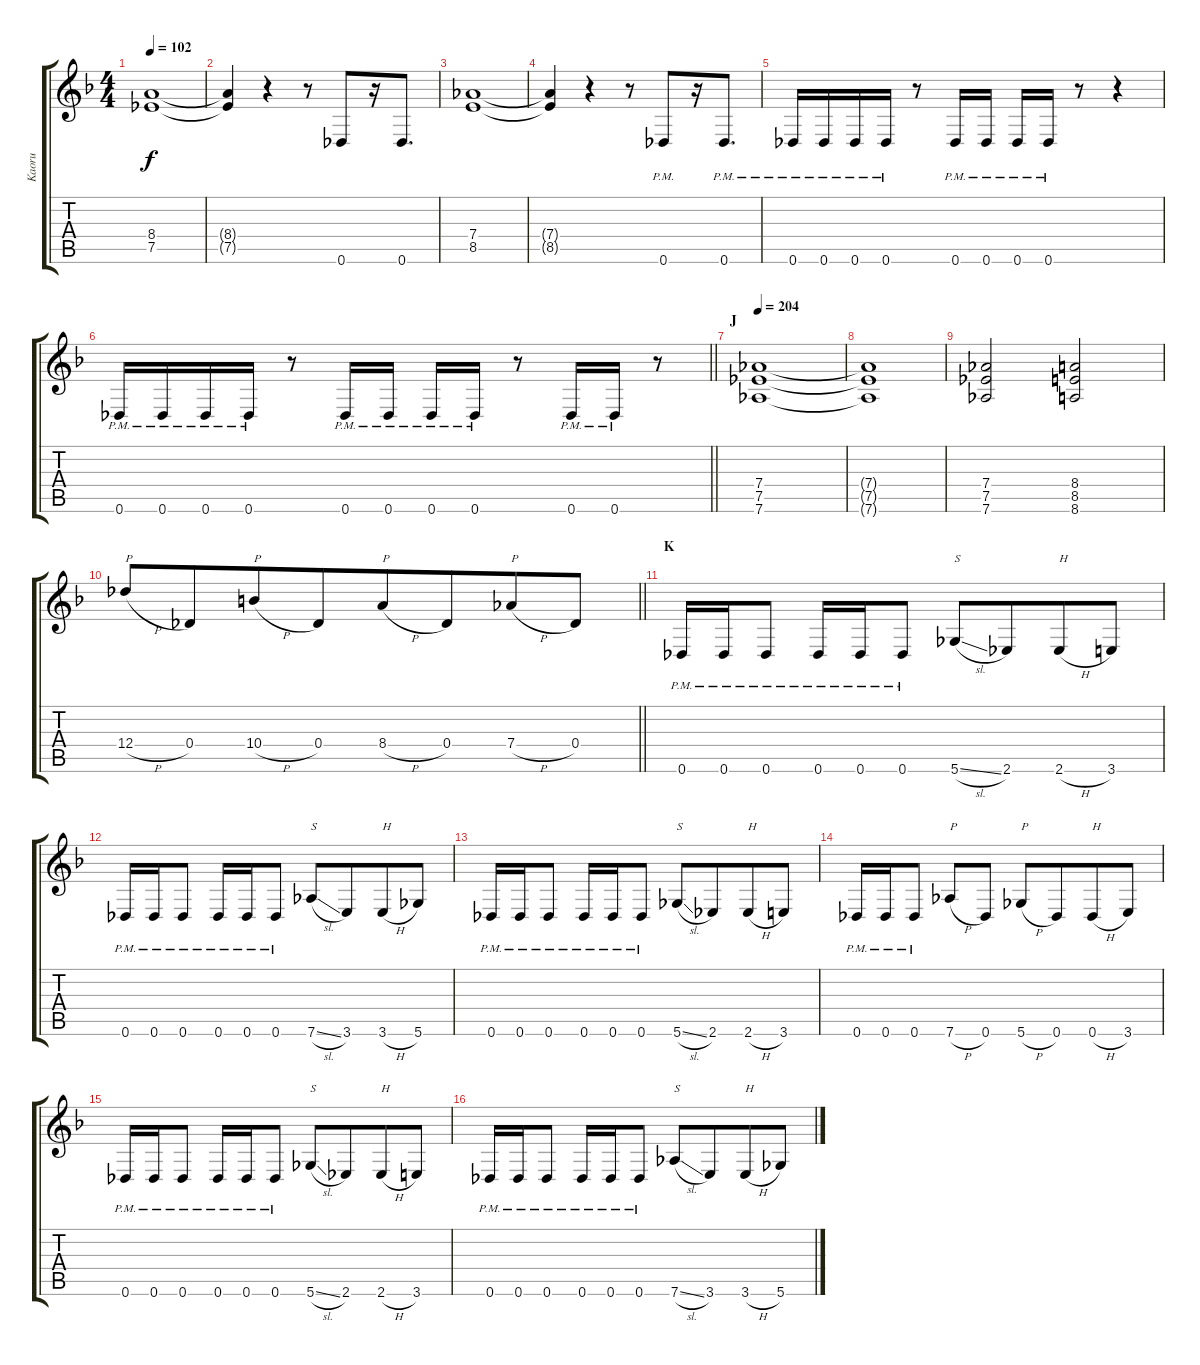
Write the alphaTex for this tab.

\track ("Kaoru" "Kaoru") {instrument acousticguitarsteel}
\staff {score tabs}
\tuning (Eb4 Bb3 Gb3 Db3 Ab2 Db2) {hide}
\ts (4 4)
\tempo 102
\clef g2
\ks f
(8.4 7.5).1{dy f} |
(8.4{t} 7.5{t}).4{beam merge} r.4 r.8 0.6.8{beam merge} r.16{beam merge} 0.6.8{d} |
(7.4 8.5).1 |
(7.4{t} 8.5{t}).4{beam merge} r.4 r.8 0.6{pm}.8{beam merge} r.16{beam merge} 0.6{pm}.8{d} |
0.6{pm}.16 0.6{pm}.16 0.6{pm}.16{beam merge} 0.6{pm}.16 r.8 0.6{pm}.16 0.6{pm}.16 0.6{pm}.16{beam merge} 0.6{pm}.16 r.8 r.4 |
\barLineRight lightlight
0.6{pm}.16 0.6{pm}.16 0.6{pm}.16{beam merge} 0.6{pm}.16 r.8 0.6{pm}.16 0.6{pm}.16 0.6{pm}.16{beam merge} 0.6{pm}.16 r.8 0.6{pm}.16 0.6{pm}.16 r.8 |
\section ("" "J")
\tempo 204
(7.4 7.5 7.6).1 |
(7.4{t} 7.5{t} 7.6{t}).1 |
(7.4 7.5 7.6).2{beam merge} (8.4 8.5 8.6).2 |
\barLineRight lightlight
12.4{h}.8{txt "P" beam merge} 0.4.8{beam merge} 10.4{h}.8{txt "P"} 0.4.8{beam merge} 8.4{h}.8{txt "P"} 0.4.8{beam merge} 7.4{h}.8{txt "P"} 0.4.8 |
\section ("" "K")
0.6{pm}.16 0.6{pm}.16 0.6{pm}.8 0.6{pm}.16 0.6{pm}.16 0.6{pm}.8 5.6{sl}.8{txt "S" beam merge} 2.6.8{beam merge} 2.6{h}.8{txt "H"} 3.6.8 |
0.6{pm}.16 0.6{pm}.16 0.6{pm}.8 0.6{pm}.16 0.6{pm}.16 0.6{pm}.8 7.6{sl}.8{txt "S" beam merge} 3.6.8{beam merge} 3.6{h}.8{txt "H"} 5.6.8 |
0.6{pm}.16 0.6{pm}.16 0.6{pm}.8 0.6{pm}.16 0.6{pm}.16 0.6{pm}.8 5.6{sl}.8{txt "S" beam merge} 2.6.8{beam merge} 2.6{h}.8{txt "H"} 3.6.8 |
0.6{pm}.16 0.6{pm}.16 0.6{pm}.8 7.6{h}.8{txt "P" beam merge} 0.6.8 5.6{h}.8{txt "P"} 0.6.8{beam merge} 0.6{h}.8{txt "H"} 3.6.8 |
0.6{pm}.16 0.6{pm}.16 0.6{pm}.8 0.6{pm}.16 0.6{pm}.16 0.6{pm}.8 5.6{sl}.8{txt "S" beam merge} 2.6.8{beam merge} 2.6{h}.8{txt "H"} 3.6.8 |
0.6{pm}.16 0.6{pm}.16 0.6{pm}.8 0.6{pm}.16 0.6{pm}.16 0.6{pm}.8 7.6{sl}.8{txt "S" beam merge} 3.6.8{beam merge} 3.6{h}.8{txt "H"} 5.6.8
